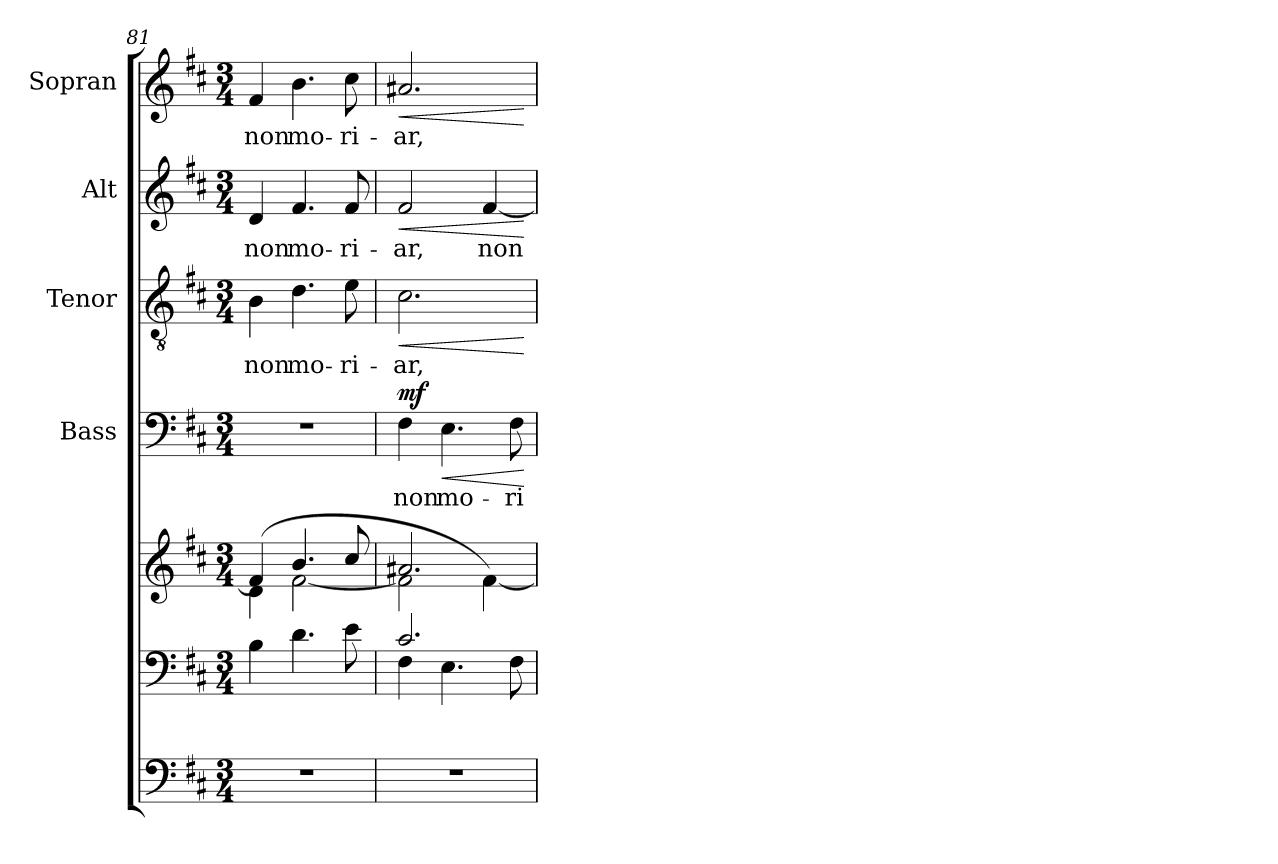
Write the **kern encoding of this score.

**kern	**kern	**kern	**kern	**text	**dynam	**kern	**text	**dynam	**kern	**text	**dynam	**kern	**text	**dynam
*part6	*part5	*part5	*part4	*part4	*part4	*part3	*part3	*part3	*part2	*part2	*part2	*part1	*part1	*part1
*staff7	*staff6	*staff5	*staff4	*staff4	*staff4	*staff3	*staff3	*staff3	*staff2	*staff2	*staff2	*staff1	*staff1	*staff1
*	*	*	*I"Bass	*	*	*I"Tenor	*	*	*I"Alt	*	*	*I"Sopran	*	*
*	*	*	*I'B.	*	*	*I'T.	*	*	*I'A.	*	*	*I'S.	*	*
*clefF4	*clefF4	*clefG2	*clefF4	*	*	*clefGv2	*	*	*clefG2	*	*	*clefG2	*	*
*k[f#c#]	*k[f#c#]	*k[f#c#]	*k[f#c#]	*	*	*k[f#c#]	*	*	*k[f#c#]	*	*	*k[f#c#]	*	*
*D:	*D:	*D:	*D:	*	*	*D:	*	*	*D:	*	*	*D:	*	*
*M3/4	*M3/4	*M3/4	*M3/4	*	*	*M3/4	*	*	*M3/4	*	*	*M3/4	*	*
=81	=81	=81	=81	=81	=81	=81	=81	=81	=81	=81	=81	=81	=81	=81
*	*	*^	*	*	*	*	*	*	*	*	*	*	*	*
!	!	!	!	!	!	!	!	!LO:LY:b	!	!	!LO:LY:b	!	!	!LO:LY:b	!
2.r	4B\	(4f#/]	4d\	2.r	.	.	4B\	non	.	4d/	non	.	4f#/	non	.
!	!	!	!	!	!	!	!	!LO:LY:b	!	!	!LO:LY:b	!	!	!LO:LY:b	!
.	4.d\	4.b/	[<2f#\	.	.	.	4.d\	mo-	.	4.f#/	mo-	.	4.b\	mo-	.
!	!	!	!	!	!	!	!	!LO:LY:b	!	!	!LO:LY:b	!	!	!LO:LY:b	!
.	8e\	8cc#/	.	.	.	.	8e\	-ri-	.	8f#/	-ri-	.	8cc#\	-ri-	.
=82	=82	=82	=82	=82	=82	=82	=82	=82	=82	=82	=82	=82	=82	=82	=82
*	*^	*	*	*	*	*	*	*	*	*	*	*	*	*	*
!	!	!	!	!	!	!LO:LY:b	!LO:DY:a	!	!LO:LY:b	!LO:HP:b	!	!LO:LY:b	!LO:HP:b	!	!LO:LY:b	!LO:HP:b
2.r	2.c#/	4F#\	2.a#X/	2f#\]	4F#\	non	mf	2.c#\	-ar,	<	2f#/	-ar,	<	2.a#X/	-ar,	<
!	!	!	!	!	!	!LO:LY:b	!LO:HP:b	!	!	!	!	!	!	!	!	!
.	.	4.E\	.	.	4.E\	mo-	<	.	.	.	.	.	.	.	.	.
!	!	!	!	!	!	!	!	!	!	!	!	!LO:LY:b	!	!	!	!
.	.	.	.	[<4f#\)	.	.	.	.	.	.	[4f#/	non	.	.	.	.
!	!	!	!	!	!	!LO:LY:b	!	!	!	!	!	!	!	!	!	!
.	.	8F#\	.	.	8F#\	-ri-	.	.	.	.	.	.	.	.	.	.
*	*v	*v	*	*	*	*	*	*	*	*	*	*	*	*	*	*
*	*	*v	*v	*	*	*	*	*	*	*	*	*	*	*	*
.	.	.	.	.	[	.	.	[	.	.	[	.	.	[
=	=	=	=	=	=	=	=	=	=	=	=	=	=	=
*-	*-	*-	*-	*-	*-	*-	*-	*-	*-	*-	*-	*-	*-	*-
